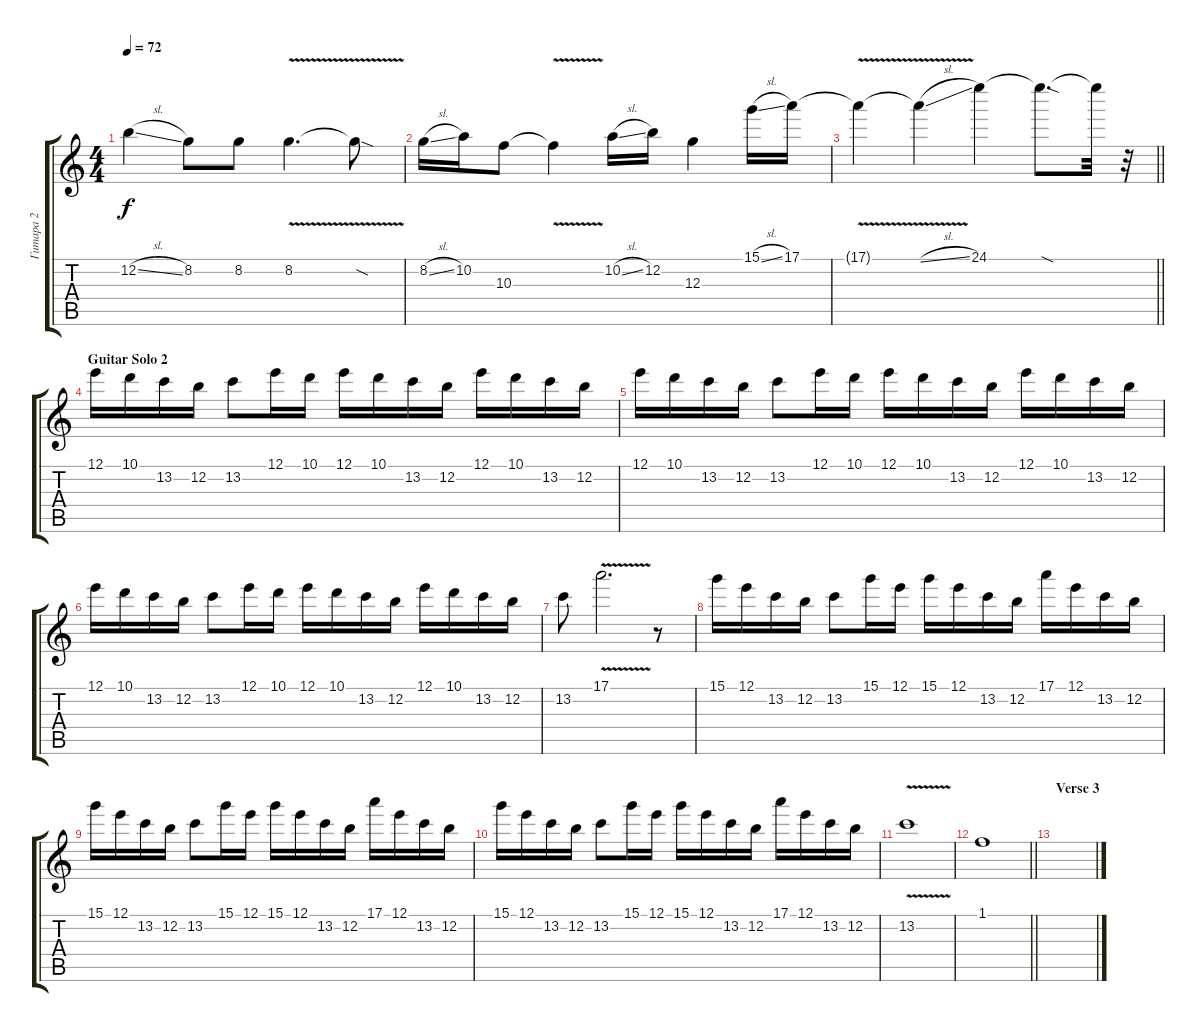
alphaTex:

\track ("Гитара 2" "Гитара 2") {instrument distortionguitar}
\staff {score tabs}
\tuning (E4 B3 G3 D3 A2 E2) {hide}
\ts (4 4)
\tempo 72
\clef g2
\ks c
12.2{sl t}.4{dy f} 8.2.8 8.2.8 8.2{v}.4{d} 8.2{sod t}.8 |
8.2{sl}.16 10.2.16 10.3.8 10.3{v t}.4 10.2{sl}.16 12.2.16 12.3.4 15.1{sl}.16 17.1.16 |
\barLineRight lightlight
17.1{v t}.4 17.1{sl t}.4 24.1.4 24.1{sod t}.8{d} 24.1{t}.32 r.32 |
\section ("" "Guitar Solo 2")
12.1.16 10.1.16 13.2.16 12.2.16 13.2.8 12.1.16 10.1.16 12.1.16 10.1.16 13.2.16 12.2.16 12.1.16 10.1.16 13.2.16 12.2.16 |
12.1.16 10.1.16 13.2.16 12.2.16 13.2.8 12.1.16 10.1.16 12.1.16 10.1.16 13.2.16 12.2.16 12.1.16 10.1.16 13.2.16 12.2.16 |
12.1.16 10.1.16 13.2.16 12.2.16 13.2.8 12.1.16 10.1.16 12.1.16 10.1.16 13.2.16 12.2.16 12.1.16 10.1.16 13.2.16 12.2.16 |
13.2.8 17.1{v}.2{d} r.8 |
15.1.16 12.1.16 13.2.16 12.2.16 13.2.8 15.1.16 12.1.16 15.1.16 12.1.16 13.2.16 12.2.16 17.1.16 12.1.16 13.2.16 12.2.16 |
15.1.16 12.1.16 13.2.16 12.2.16 13.2.8 15.1.16 12.1.16 15.1.16 12.1.16 13.2.16 12.2.16 17.1.16 12.1.16 13.2.16 12.2.16 |
15.1.16 12.1.16 13.2.16 12.2.16 13.2.8 15.1.16 12.1.16 15.1.16 12.1.16 13.2.16 12.2.16 17.1.16 12.1.16 13.2.16 12.2.16 |
13.2{v}.1 |
\barLineRight lightlight
1.1.1 |
\section ("" "Verse 3")
